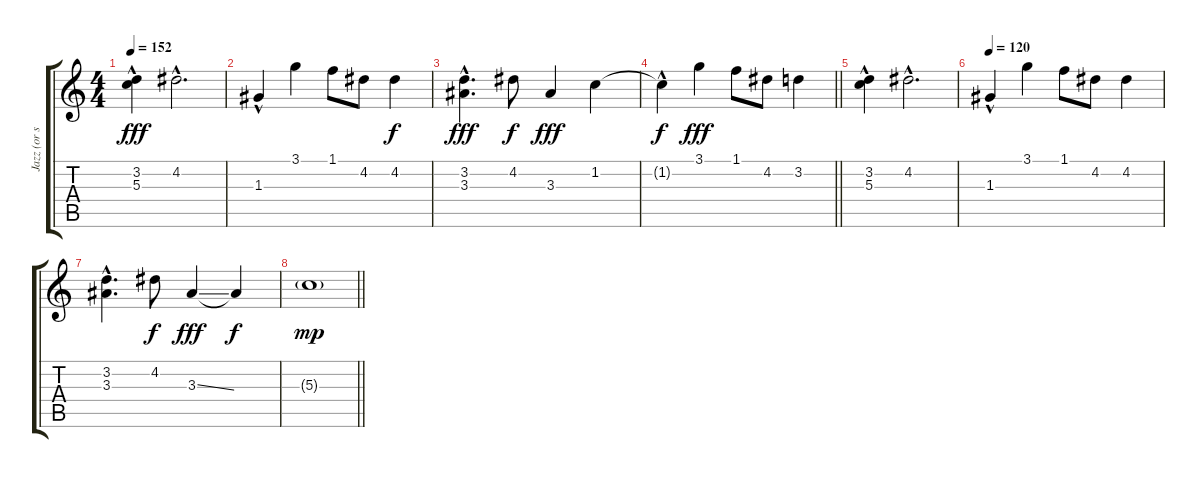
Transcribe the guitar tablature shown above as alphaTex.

\track ("Jazz (or synth)" "Jazz (or s") {instrument electricguitarjazz}
\staff {score tabs}
\tuning (E4 B3 G3 D3 A2 E2) {hide}
\ts (4 4)
\tempo 152
\clef g2
\ks c
(3.2{hac} 5.3{hac}).4{dy fff volume 8} 4.2{hac}.2{d} |
1.3{hac}.4 3.1.4 1.1.8 4.2.8 4.2.4{dy f} |
(3.2{hac} 3.3{hac}).4{d dy fff} 4.2.8{dy f} 3.3.4{dy fff} 1.2.4 |
\barLineRight lightlight
1.2{hac t}.4{dy f} 3.1.4{dy fff} 1.1.8 4.2.8 3.2.4 |
(3.2{hac} 5.3{hac}).4 4.2{hac}.2{d} |
\tempo 120
1.3{hac}.4 3.1.4 1.1.8 4.2.8 4.2.4 |
(3.2{hac} 3.3{hac}).4{d} 4.2.8{dy f} 3.3{ss}.4{dy fff} 3.3{t}.4{dy f} |
\barLineRight lightlight
5.3{g}.1{dy mp}
